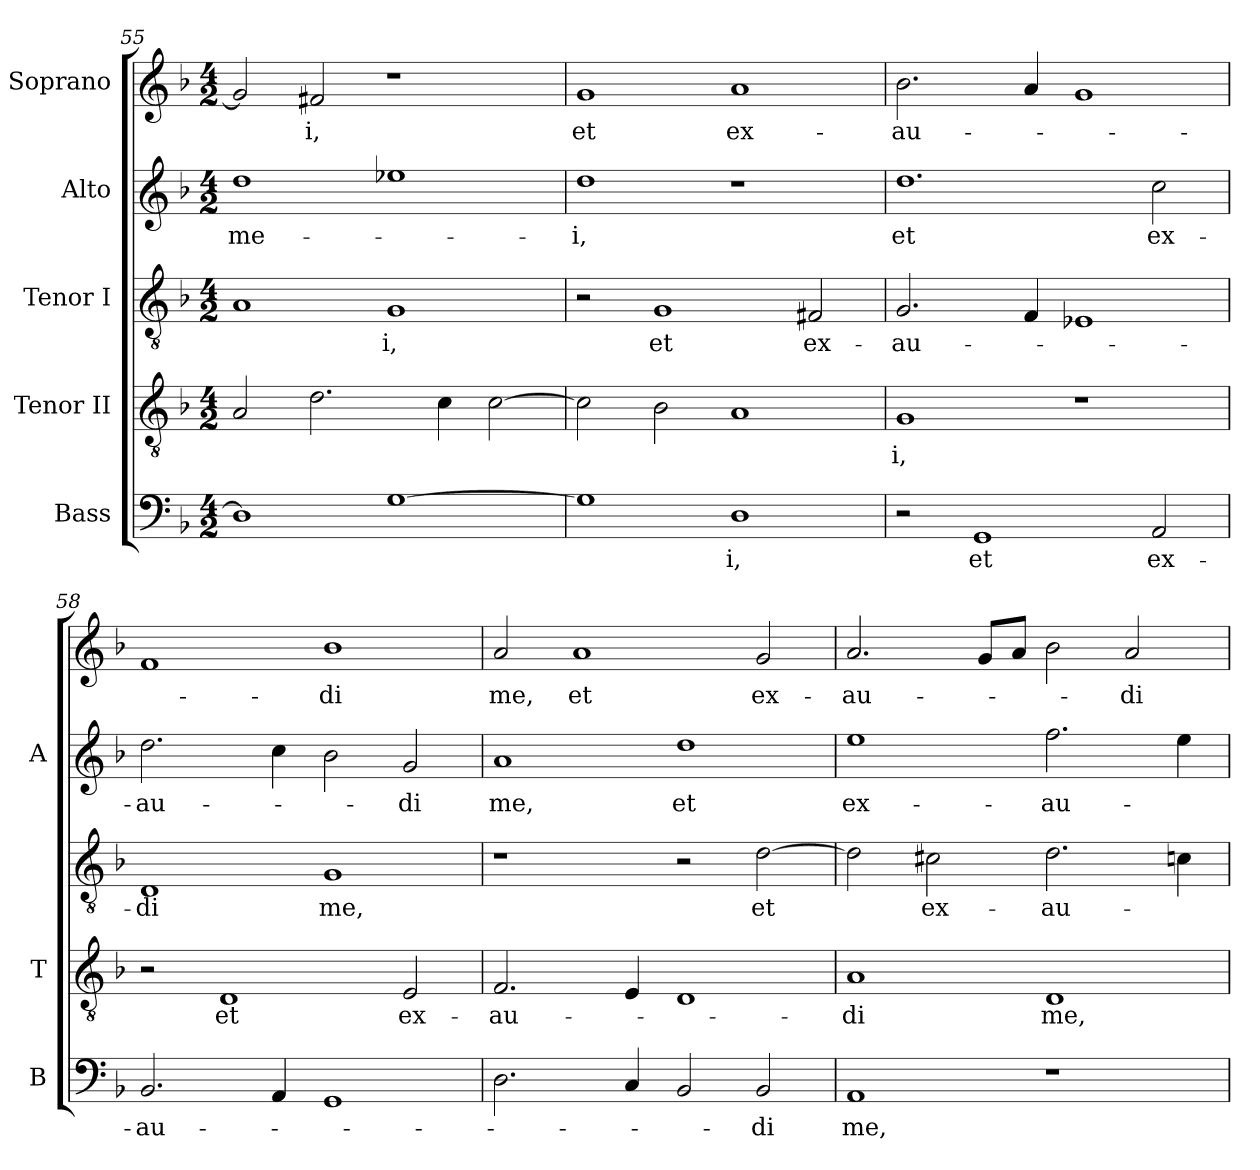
**kern	**text	**kern	**text	**kern	**text	**kern	**text	**kern	**text
*part5	*part5	*part4	*part4	*part3	*part3	*part2	*part2	*part1	*part1
*staff5	*staff5	*staff4	*staff4	*staff3	*staff3	*staff2	*staff2	*staff1	*staff1
*I"Bass	*	*I"Tenor II	*	*I"Tenor I	*	*I"Alto	*	*I"Soprano	*
*I'B	*	*I'T	*	*	*	*I'A	*	*	*
!!LO:LB:g=z
*clefF4	*	*clefGv2	*	*clefGv2	*	*clefG2	*	*clefG2	*
*k[b-]	*	*k[b-]	*	*k[b-]	*	*k[b-]	*	*k[b-]	*
*F:	*	*F:	*	*F:	*	*F:	*	*F:	*
*M4/2	*	*M4/2	*	*M4/2	*	*M4/2	*	*M4/2	*
=55	=55	=55	=55	=55	=55	=55	=55	=55	=55
!	!	!	!	!	!	!	!LO:LY:b:color=#000000	!	!
1Di]	.	2Ai/	.	1Ai	.	1ddi	me-	2gi/]	.
!	!	!	!	!	!	!	!	!	!LO:LY:b:color=#000000
.	.	2.di\	.	.	.	.	.	2f#Xi/	-i,
!	!	!	!	!	!LO:LY:b:color=#000000	!	!	!	!
[>1Gi	.	.	.	1Gi	-i,	1ee-Xi	.	1r	.
.	.	4ci\	.	.	.	.	.	.	.
.	.	[>2ci\	.	.	.	.	.	.	.
=56	=56	=56	=56	=56	=56	=56	=56	=56	=56
!	!	!	!	!	!	!	!LO:LY:b:color=#000000	!	!
!	!	!	!	!	!	!	!	!	!LO:LY:b:color=#000000
1Gi]	.	2ci\]	.	2r	.	1ddi	-i,	1gi	et
!	!	!	!	!	!LO:LY:b:color=#000000	!	!	!	!
.	.	2B-i\	.	1Gi	et	.	.	.	.
!	!LO:LY:b:color=#000000	!	!	!	!	!	!	!	!
!	!	!	!	!	!	!	!	!	!LO:LY:b:color=#000000
1Di	-i,	1Ai	.	.	.	1r	.	1ai	ex-
!	!	!	!	!	!LO:LY:b:color=#000000	!	!	!	!
.	.	.	.	2F#Xi/	ex-	.	.	.	.
=57	=57	=57	=57	=57	=57	=57	=57	=57	=57
!	!	!	!LO:LY:b:color=#000000	!	!	!	!	!	!
!	!	!	!	!	!LO:LY:b:color=#000000	!	!	!	!
!	!	!	!	!	!	!	!LO:LY:b:color=#000000	!	!
!	!	!	!	!	!	!	!	!	!LO:LY:b:color=#000000
2r	.	1Gi	-i,	2.Gi/	-au-	1.ddi	et	2.b-i\	-au-
!	!LO:LY:b:color=#000000	!	!	!	!	!	!	!	!
1GGi	et	.	.	.	.	.	.	.	.
.	.	.	.	4Fi/	.	.	.	4ai/	.
.	.	1r	.	1E-Xi	.	.	.	1gi	.
!	!LO:LY:b:color=#000000	!	!	!	!	!	!	!	!
!	!	!	!	!	!	!	!LO:LY:b:color=#000000	!	!
2AAi/	ex-	.	.	.	.	2cci\	ex-	.	.
=58	=58	=58	=58	=58	=58	=58	=58	=58	=58
!	!LO:LY:b:color=#000000	!	!	!	!	!	!	!	!
!	!	!	!	!	!LO:LY:b:color=#000000	!	!	!	!
!	!	!	!	!	!	!	!LO:LY:b:color=#000000	!	!
2.BB-i/	-au-	2r	.	1Di	-di	2.ddi\	-au-	1fi	.
!	!	!	!LO:LY:b:color=#000000	!	!	!	!	!	!
.	.	1Di	et	.	.	.	.	.	.
4AAi/	.	.	.	.	.	4cci\	.	.	.
!	!	!	!	!	!LO:LY:b:color=#000000	!	!	!	!
!	!	!	!	!	!	!	!	!	!LO:LY:b:color=#000000
1GGi	.	.	.	1Gi	me,	2b-i\	.	1b-i	-di
!	!	!	!LO:LY:b:color=#000000	!	!	!	!	!	!
!	!	!	!	!	!	!	!LO:LY:b:color=#000000	!	!
.	.	2Ei/	ex-	.	.	2gi/	-di	.	.
=59	=59	=59	=59	=59	=59	=59	=59	=59	=59
!	!	!	!LO:LY:b:color=#000000	!	!	!	!	!	!
!	!	!	!	!	!	!	!LO:LY:b:color=#000000	!	!
!	!	!	!	!	!	!	!	!	!LO:LY:b:color=#000000
2.Di\	.	2.Fi/	-au-	1r	.	1ai	me,	2ai/	me,
!	!	!	!	!	!	!	!	!	!LO:LY:b:color=#000000
.	.	.	.	.	.	.	.	1ai	et
4Ci/	.	4Ei/	.	.	.	.	.	.	.
!	!	!	!	!	!	!	!LO:LY:b:color=#000000	!	!
2BB-i/	.	1Di	.	2r	.	1ddi	et	.	.
!	!LO:LY:b:color=#000000	!	!	!	!	!	!	!	!
!	!	!	!	!	!LO:LY:b:color=#000000	!	!	!	!
!	!	!	!	!	!	!	!	!	!LO:LY:b:color=#000000
2BB-i/	-di	.	.	[>2di\	et	.	.	2gi/	ex-
!!LO:PB:g=z
=60	=60	=60	=60	=60	=60	=60	=60	=60	=60
!	!LO:LY:b:color=#000000	!	!	!	!	!	!	!	!
!	!	!	!LO:LY:b:color=#000000	!	!	!	!	!	!
!	!	!	!	!	!	!	!LO:LY:b:color=#000000	!	!
!	!	!	!	!	!	!	!	!	!LO:LY:b:color=#000000
1AAi	me,	1Ai	-di	2di\]	.	1eei	ex-	2.ai/	-au-
!	!	!	!	!	!LO:LY:b:color=#000000	!	!	!	!
.	.	.	.	2c#Xi\	ex-	.	.	.	.
.	.	.	.	.	.	.	.	8gi/L	.
.	.	.	.	.	.	.	.	8ai/J	.
!	!	!	!LO:LY:b:color=#000000	!	!	!	!	!	!
!	!	!	!	!	!LO:LY:b:color=#000000	!	!	!	!
!	!	!	!	!	!	!	!LO:LY:b:color=#000000	!	!
1r	.	1Di	me,	2.di\	-au-	2.ffi\	-au-	2b-i\	.
!	!	!	!	!	!	!	!	!	!LO:LY:b:color=#000000
.	.	.	.	.	.	.	.	2ai/	-di
.	.	.	.	4cni\	.	4eei\	.	.	.
=	=	=	=	=	=	=	=	=	=
*-	*-	*-	*-	*-	*-	*-	*-	*-	*-
